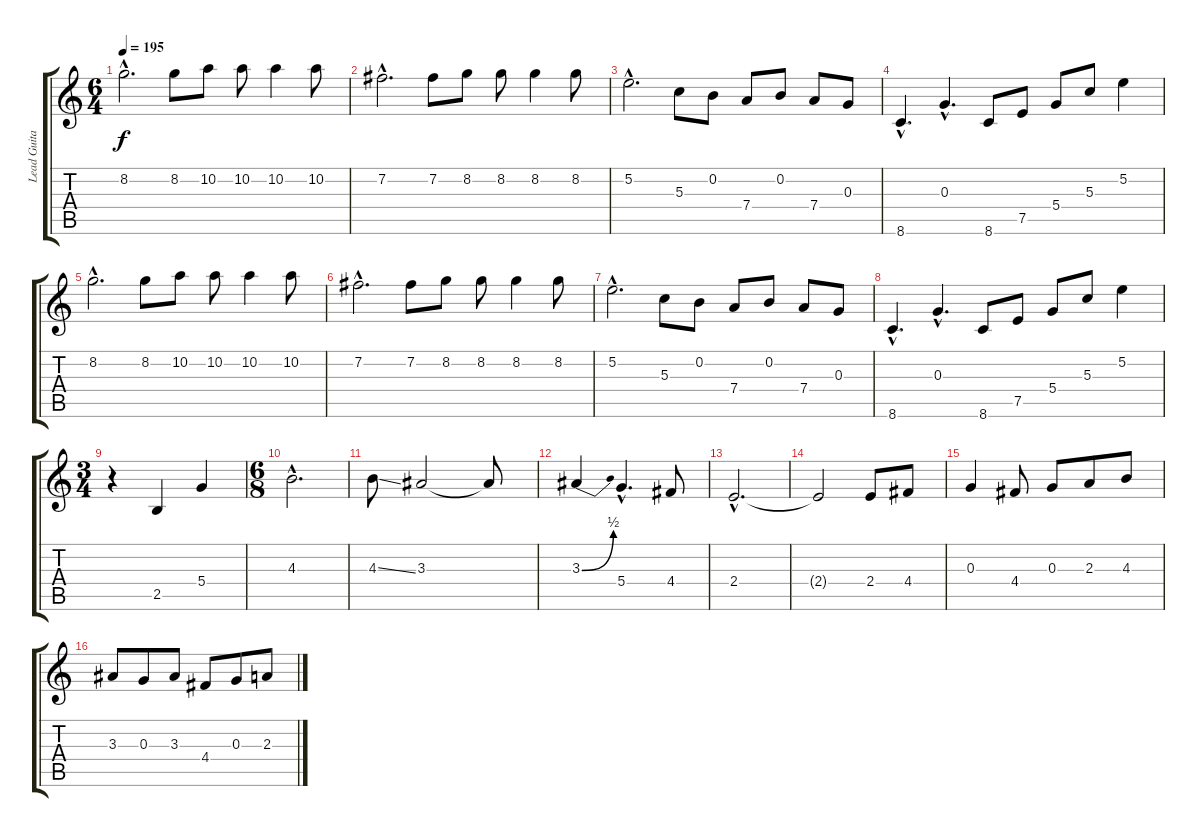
\track ("Lead Guitar I" "Lead Guita") {instrument distortionguitar}
\staff {score tabs}
\tuning (E4 B3 G3 D3 A2 E2) {hide}
\ts (6 4)
\tempo 195
\clef g2
\ks c
8.2{hac}.2{d dy f} 8.2.8 10.2.8 10.2.8 10.2.4 10.2.8 |
7.2{hac}.2{d} 7.2.8 8.2.8 8.2.8 8.2.4 8.2.8 |
5.2{hac}.2{d} 5.3.8 0.2.8 7.4.8 0.2.8 7.4.8 0.3.8 |
8.6{hac}.4{d} 0.3{hac}.4{d} 8.6.8 7.5.8 5.4.8 5.3.8 5.2.4 |
8.2{hac}.2{d} 8.2.8 10.2.8 10.2.8 10.2.4 10.2.8 |
7.2{hac}.2{d} 7.2.8 8.2.8 8.2.8 8.2.4 8.2.8 |
5.2{hac}.2{d} 5.3.8 0.2.8 7.4.8 0.2.8 7.4.8 0.3.8 |
8.6{hac}.4{d} 0.3{hac}.4{d} 8.6.8 7.5.8 5.4.8 5.3.8 5.2.4 |
\ts (3 4)
r.4 2.5.4 5.4.4 |
\ts (6 8)
4.3{hac}.2{d} |
4.3{ss}.8 3.3.2 3.3{t}.8 |
3.3{be (bend 0 0 60 2)}.4 5.4{hac}.4{d} 4.4.8 |
2.4{hac}.2{d} |
2.4{t}.2 2.4.8 4.4.8 |
0.3.4 4.4.8 0.3.8 2.3.8 4.3.8 |
3.3.8 0.3.8 3.3.8 4.4.8 0.3.8 2.3.8
